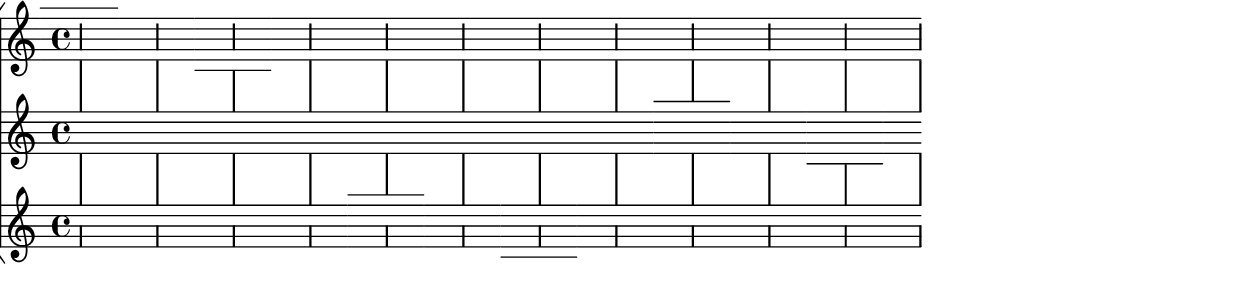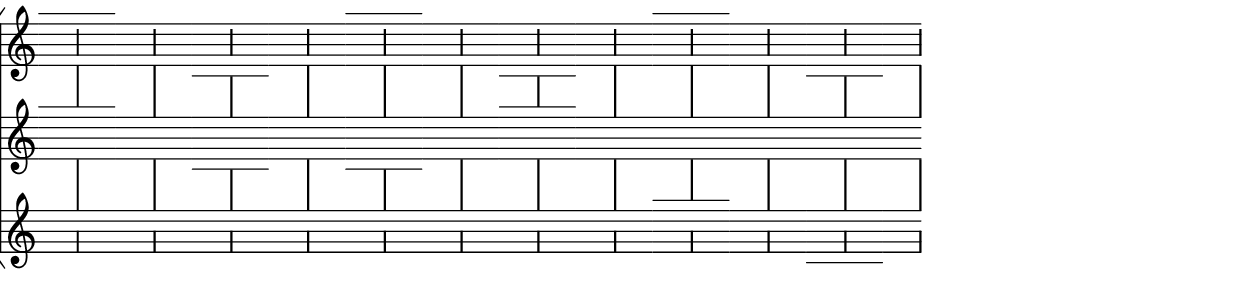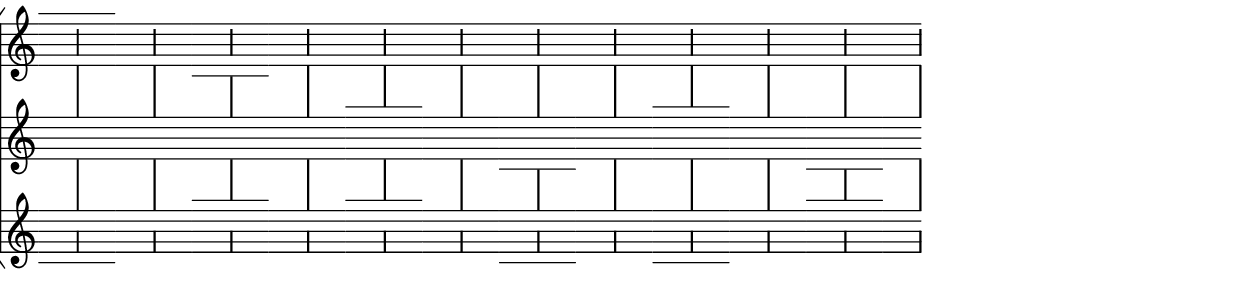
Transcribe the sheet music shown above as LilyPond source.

%% Generated by lilypond-book
%% Options: [exampleindent=10.16\mm,indent=0\mm,line-width=160\mm,paper-height=845.047\pt,paper-width=597.508\pt,papersize='(cons (* 597.508 pt) (* 845.047 pt))]
\include "lilypond-book-preamble.ly"


% ****************************************************************
% Start cut-&-pastable-section
% ****************************************************************

#(ly:set-option 'eps-box-padding 3.000000)



\paper {
  #(set-paper-size '(cons (* 597.508 pt) (* 845.047 pt)))
  indent = 0\mm
  line-width = 160\mm
  % offset the left padding, also add 1mm as lilypond creates cropped
  % images with a little space on the right
  line-width = #(- line-width (* mm  3.000000) (* mm 1))
}

\layout {
  
}




% ****************************************************************
% ly snippet:
% ****************************************************************
\sourcefilename "/lilypond-2.26.0/input/regression/bar-extent.ly"
\sourcefileline 0
\header {
   texidoc = "Bar line extent can be customised and the customised value
   must be respected when staff symbol is changed temporarily (e.g. to
   simulate ledger lines of renaissance prints and manuscripts);
   moreover, span bars should not enter the staves."
}


\version "2.17.6"

ledgerUp =
{
  s2
  \stopStaff
  \override Staff.StaffSymbol.line-positions = #'(-4 -2 0 2 4 6)
  \startStaff
  s2
  \noBreak
  s2
  \stopStaff
  \revert Staff.StaffSymbol.line-positions
  \startStaff
  s2
}

ledgerDown =
{
  s2
  \stopStaff
  \override Staff.StaffSymbol.line-positions = #'(-6 -4 -2 0 2 4)
  \startStaff
  s1
  \stopStaff
  \revert Staff.StaffSymbol.line-positions
  \startStaff
  s2
}

\new StaffGroup
<<
  \new Staff \with
  {
    \override BarLine.bar-extent = #'(-1 . 1.5)
  }
  {
    \ledgerUp \ledgerDown
    s1*4
    s1*4
    \ledgerUp \ledgerDown
    \ledgerUp \ledgerDown
    \ledgerUp \ledgerDown
    \ledgerUp \ledgerDown
    s1*4
    s1*4
  }

  \new Staff \with
  {
    \override BarLine.bar-extent = #'(0 . 0)
  }
  {
    s1*4
    s1*4
    \ledgerUp \ledgerDown
    \ledgerUp \ledgerDown
    \ledgerDown \ledgerUp
    s1*4
    s1*4
    \ledgerUp \ledgerDown
    \ledgerUp \ledgerDown
  }

  \new Staff \with
  {
    \override BarLine.bar-extent = #'(-2 . 0)
  }
  {
    s1*4
    \ledgerUp \ledgerDown
    s1*4
    s1*4
    s1*4
    \ledgerUp \ledgerDown
    \ledgerDown \ledgerUp
    \ledgerUp \ledgerDown
    \ledgerDown \ledgerUp
  }
>>



% ****************************************************************
% end ly snippet
% ****************************************************************
